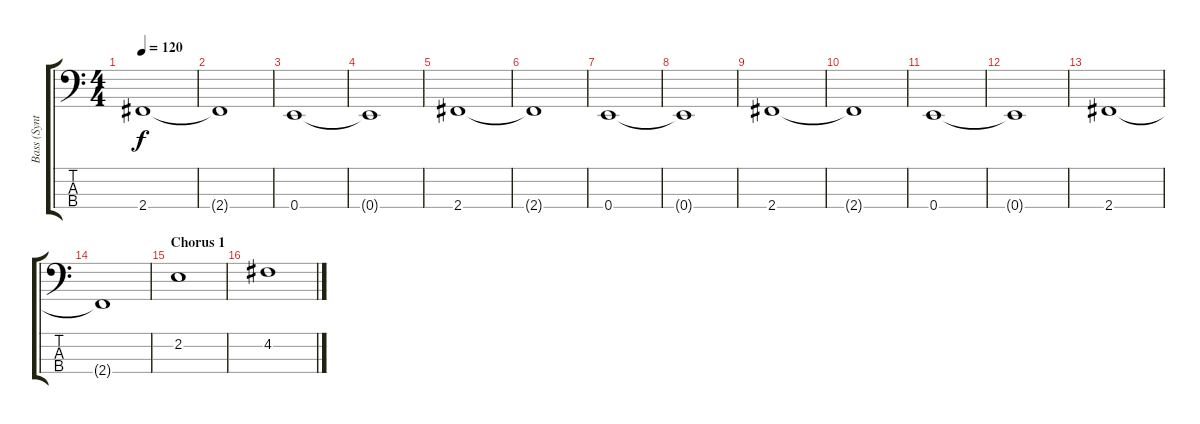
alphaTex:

\track ("Bass (Synth)" "Bass (Synt") {instrument electricbasspick}
\staff {score tabs}
\tuning (G2 D2 A1 E1) {hide}
\ts (4 4)
\tempo 120
\clef f4
\ks c
2.4.1{dy f} |
2.4{t}.1 |
0.4.1 |
0.4{t}.1 |
2.4.1 |
2.4{t}.1 |
0.4.1 |
0.4{t}.1 |
2.4.1 |
2.4{t}.1 |
0.4.1 |
0.4{t}.1 |
2.4.1 |
2.4{t}.1 |
\section ("" "Chorus 1")
2.2.1 |
4.2.1
